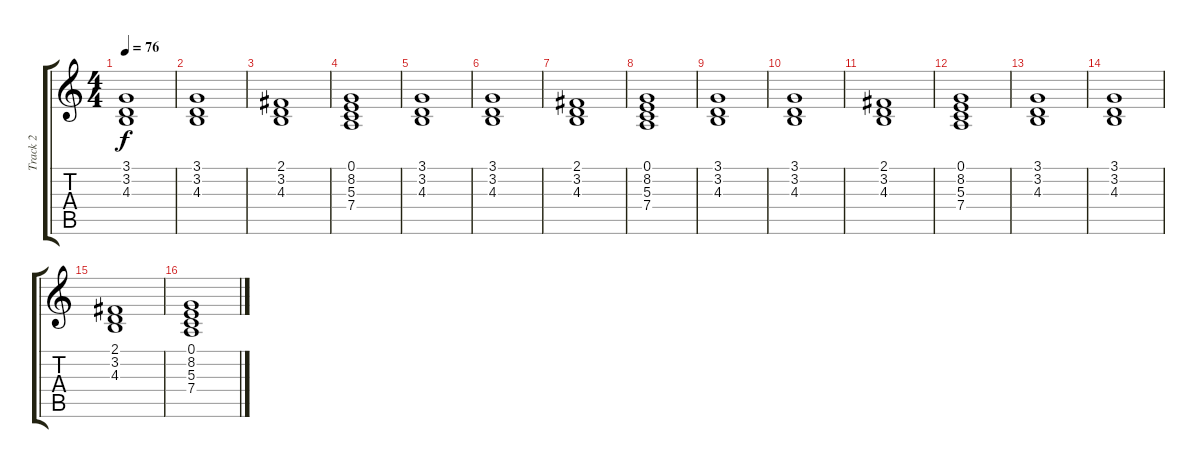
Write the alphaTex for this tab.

\track ("Track 2" "Track 2") {instrument stringensemble2}
\staff {score tabs}
\tuning (E4 B3 G3 D3 A2 E2) {hide}
\ts (4 4)
\tempo 76
\clef g2
\ks c
(3.1 3.2 4.3).1{dy f} |
(3.1 3.2 4.3).1 |
(2.1 3.2 4.3).1 |
(0.1 8.2 5.3 7.4).1 |
(3.1 3.2 4.3).1 |
(3.1 3.2 4.3).1 |
(2.1 3.2 4.3).1 |
(0.1 8.2 5.3 7.4).1 |
(3.1 3.2 4.3).1 |
(3.1 3.2 4.3).1 |
(2.1 3.2 4.3).1 |
(0.1 8.2 5.3 7.4).1 |
(3.1 3.2 4.3).1 |
(3.1 3.2 4.3).1 |
(2.1 3.2 4.3).1 |
(0.1 8.2 5.3 7.4).1
